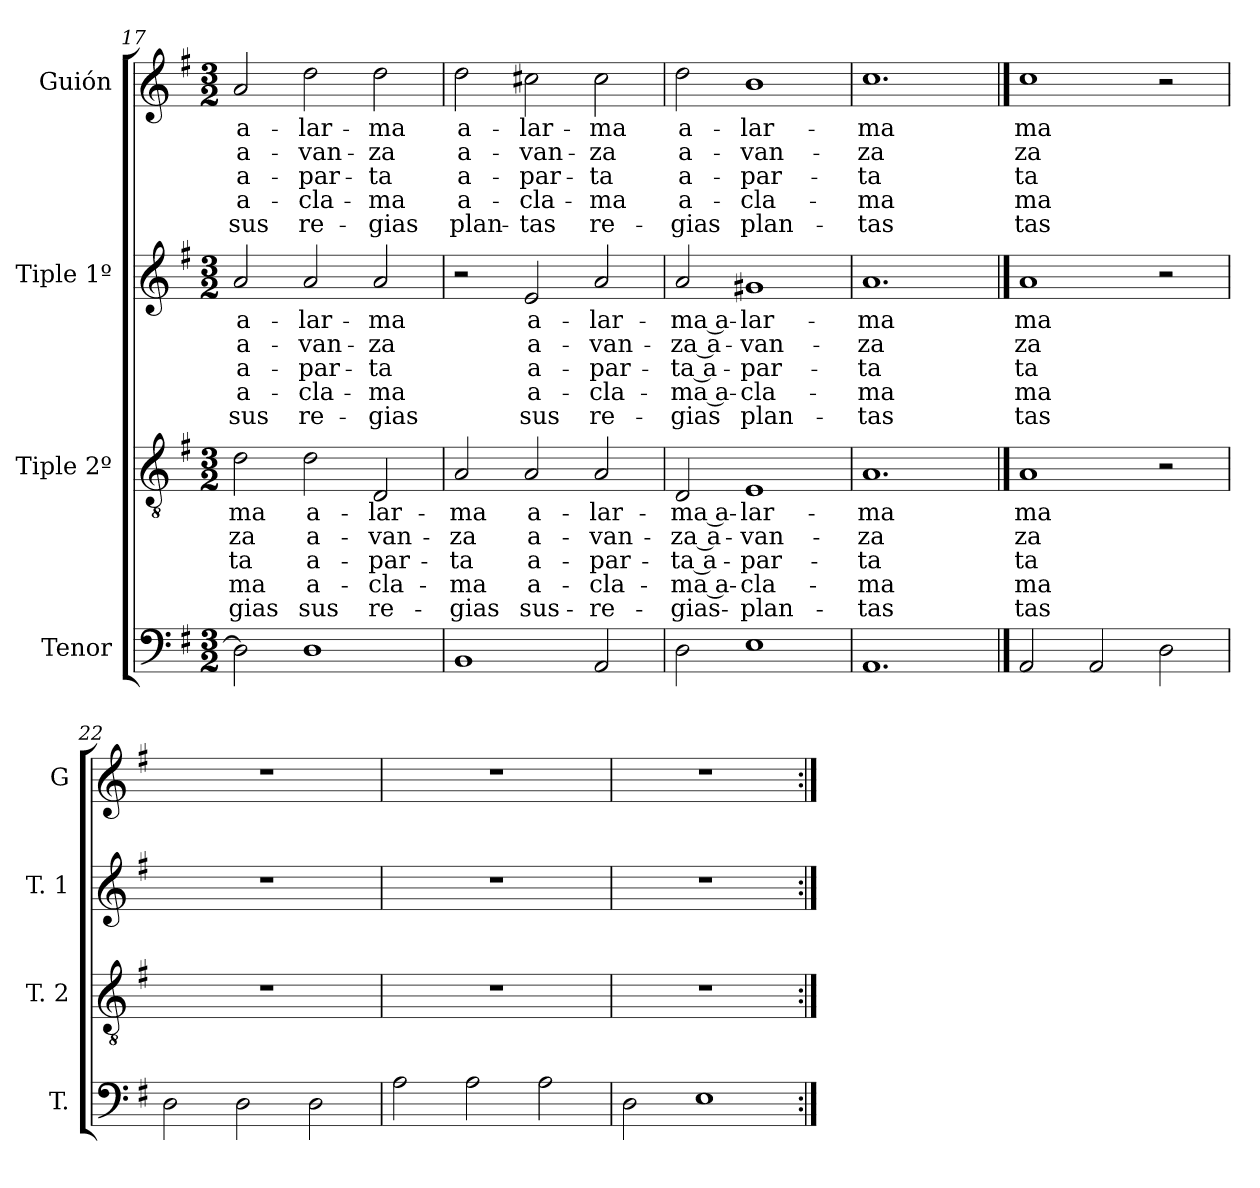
**kern	**kern	**text	**text	**text	**text	**text	**kern	**text	**text	**text	**text	**text	**kern	**text	**text	**text	**text	**text
*part4	*part3	*part3	*part3	*part3	*part3	*part3	*part2	*part2	*part2	*part2	*part2	*part2	*part1	*part1	*part1	*part1	*part1	*part1
*staff4	*staff3	*staff3	*staff3	*staff3	*staff3	*staff3	*staff2	*staff2	*staff2	*staff2	*staff2	*staff2	*staff1	*staff1	*staff1	*staff1	*staff1	*staff1
*I"Tenor	*I"Tiple 2º	*	*	*	*	*	*I"Tiple 1º	*	*	*	*	*	*I"Guión	*	*	*	*	*
*I'T.	*I'T. 2	*	*	*	*	*	*I'T. 1	*	*	*	*	*	*I'G	*	*	*	*	*
*clefF4	*clefGv2	*	*	*	*	*	*clefG2	*	*	*	*	*	*clefG2	*	*	*	*	*
*k[f#]	*k[f#]	*	*	*	*	*	*k[f#]	*	*	*	*	*	*k[f#]	*	*	*	*	*
*M3/2	*M3/2	*	*	*	*	*	*M3/2	*	*	*	*	*	*M3/2	*	*	*	*	*
=17	=17	=17	=17	=17	=17	=17	=17	=17	=17	=17	=17	=17	=17	=17	=17	=17	=17	=17
2D]	2d	-ma	-za	-ta	-ma	-gias	2a	-a-	a-	a-	-a-	-sus	2a	-a-	a-	a-	-a-	-sus
1D	2d	-a-	a-	a-	-a-	-sus	2a	-lar-	-van-	-par-	-cla-	re-	2dd	-lar-	-van-	-par-	-cla-	re-
.	2D	-lar-	-van-	-par-	-cla-	re-	2a	-ma	-za	-ta	-ma	-gias	2dd	-ma	-za	-ta	-ma	-gias
=18	=18	=18	=18	=18	=18	=18	=18	=18	=18	=18	=18	=18	=18	=18	=18	=18	=18	=18
1BB	2A	-ma	-za	-ta	-ma	-gias	2r	.	.	.	.	.	2dd	-a-	a-	a-	-a-	-plan-
.	2A	-a-	a-	a-	-a-	sus-	2e	-a-	a-	a-	-a-	-sus	2cc#X	-lar-	-van-	-par-	-cla-	-tas
2AA	2A	-lar-	-van-	-par-	-cla-	-re-	2a	-lar-	-van-	-par-	-cla-	re-	2cc#	-ma	-za	-ta	-ma	re-
=19	=19	=19	=19	=19	=19	=19	=19	=19	=19	=19	=19	=19	=19	=19	=19	=19	=19	=19
2D	2D	ma a-	za a-	ta a-	ma a-	-gias-	2a	ma a-	za a-	ta a-	ma a-	-gias	2dd	-a-	a-	a-	-a-	-gias
1E	1E	-lar-	-van-	-par-	-cla-	-plan-	1g#X	-lar-	-van-	-par-	-cla-	plan-	1b	-lar-	-van-	-par-	-cla-	plan-
=20	=20	=20	=20	=20	=20	=20	=20	=20	=20	=20	=20	=20	=20	=20	=20	=20	=20	=20
1.AA	1.A	-ma	-za	-ta	-ma	-tas	1.a	-ma	-za	-ta	-ma	-tas	1.cc	-ma	-za	-ta	-ma	-tas
==21	==21	==21	==21	==21	==21	==21	==21	==21	==21	==21	==21	==21	==21	==21	==21	==21	==21	==21
2AA	1A	-ma	-za	-ta	-ma	-tas	1a	-ma	-za	-ta	-ma	-tas	1cc	-ma	-za	-ta	-ma	-tas
2AA	.	.	.	.	.	.	.	.	.	.	.	.	.	.	.	.	.	.
2D	2r	.	.	.	.	.	2r	.	.	.	.	.	2r	.	.	.	.	.
=22	=22	=22	=22	=22	=22	=22	=22	=22	=22	=22	=22	=22	=22	=22	=22	=22	=22	=22
2D	1.r	.	.	.	.	.	1.r	.	.	.	.	.	1.r	.	.	.	.	.
2D	.	.	.	.	.	.	.	.	.	.	.	.	.	.	.	.	.	.
2D	.	.	.	.	.	.	.	.	.	.	.	.	.	.	.	.	.	.
=23	=23	=23	=23	=23	=23	=23	=23	=23	=23	=23	=23	=23	=23	=23	=23	=23	=23	=23
2A	1.r	.	.	.	.	.	1.r	.	.	.	.	.	1.r	.	.	.	.	.
2A	.	.	.	.	.	.	.	.	.	.	.	.	.	.	.	.	.	.
2A	.	.	.	.	.	.	.	.	.	.	.	.	.	.	.	.	.	.
=24	=24	=24	=24	=24	=24	=24	=24	=24	=24	=24	=24	=24	=24	=24	=24	=24	=24	=24
2D	1.r	.	.	.	.	.	1.r	.	.	.	.	.	1.r	.	.	.	.	.
1E	.	.	.	.	.	.	.	.	.	.	.	.	.	.	.	.	.	.
=:|!	=:|!	=:|!	=:|!	=:|!	=:|!	=:|!	=:|!	=:|!	=:|!	=:|!	=:|!	=:|!	=:|!	=:|!	=:|!	=:|!	=:|!	=:|!
*-	*-	*-	*-	*-	*-	*-	*-	*-	*-	*-	*-	*-	*-	*-	*-	*-	*-	*-
